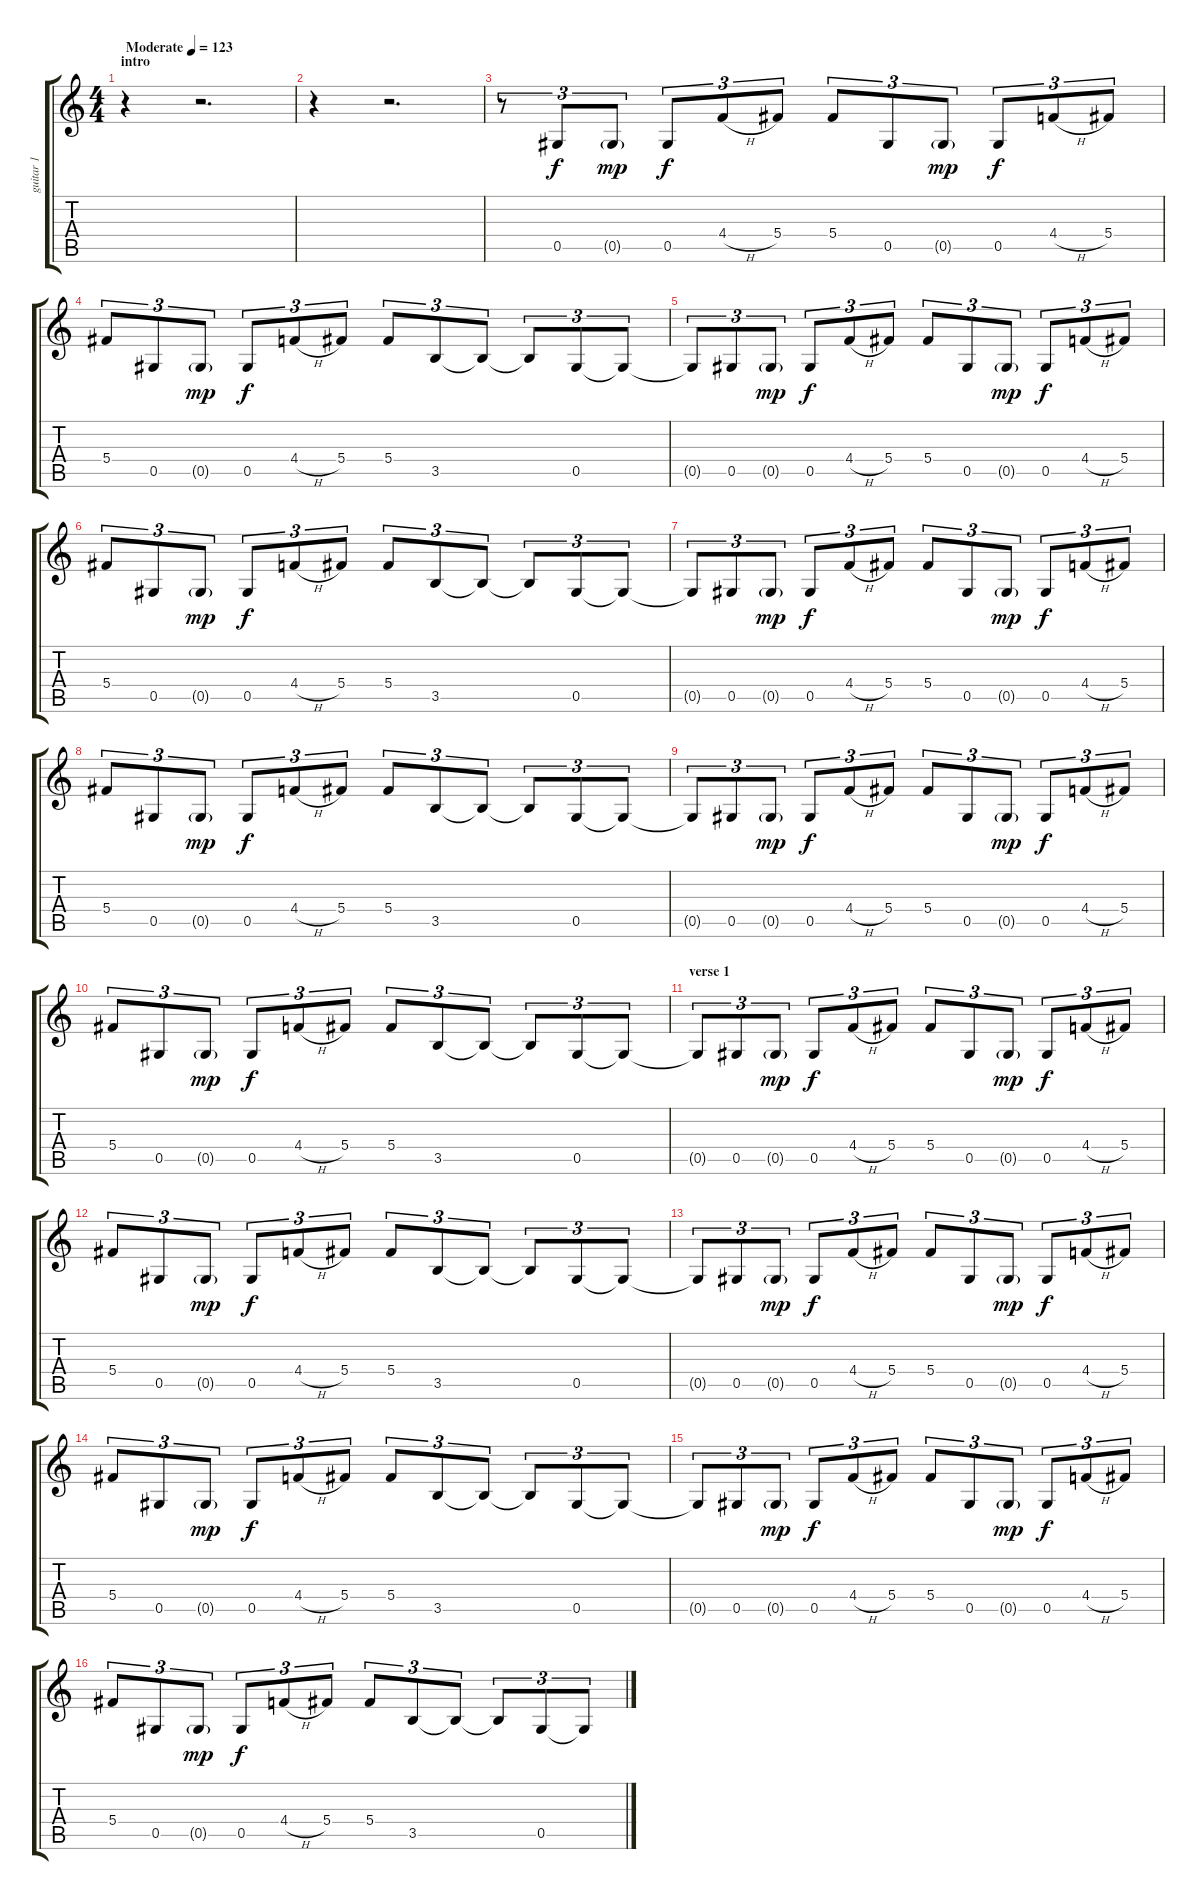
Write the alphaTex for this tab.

\track ("guitar 1" "guitar 1") {instrument overdrivenguitar}
\staff {score tabs}
\tuning (Eb4 Bb3 Gb3 Db3 Ab2 Eb2) {hide}
\ts (4 4)
\section ("" "intro")
\tempo (123 "Moderate")
\clef g2
\ks c
r.4{txt "" dy f instrument overdrivenguitar} r.2{d txt ""} |
r.4{txt ""} r.2{d txt ""} |
r.8{tu (3 2) txt ""} 0.5.8{tu (3 2) txt ""} 0.5{g}.8{tu (3 2) txt "" dy mp} 0.5.8{tu (3 2) txt "" dy f} 4.4{h}.8{tu (3 2) txt ""} 5.4.8{tu (3 2) txt ""} 5.4.8{tu (3 2) txt ""} 0.5.8{tu (3 2) txt ""} 0.5{g}.8{tu (3 2) txt "" dy mp} 0.5.8{tu (3 2) txt "" dy f} 4.4{h}.8{tu (3 2) txt ""} 5.4.8{tu (3 2) txt ""} |
5.4.8{tu (3 2) txt ""} 0.5.8{tu (3 2) txt ""} 0.5{g}.8{tu (3 2) txt "" dy mp} 0.5.8{tu (3 2) txt "" dy f} 4.4{h}.8{tu (3 2) txt ""} 5.4.8{tu (3 2) txt ""} 5.4.8{tu (3 2) txt ""} 3.5.8{tu (3 2) txt ""} 3.5{t}.8{tu (3 2) txt ""} 3.5{t}.8{tu (3 2) txt ""} 0.5.8{tu (3 2) txt ""} 0.5{t}.8{tu (3 2) txt ""} |
0.5{t}.8{tu (3 2) txt ""} 0.5.8{tu (3 2) txt ""} 0.5{g}.8{tu (3 2) txt "" dy mp} 0.5.8{tu (3 2) txt "" dy f} 4.4{h}.8{tu (3 2) txt ""} 5.4.8{tu (3 2) txt ""} 5.4.8{tu (3 2) txt ""} 0.5.8{tu (3 2) txt ""} 0.5{g}.8{tu (3 2) txt "" dy mp} 0.5.8{tu (3 2) txt "" dy f} 4.4{h}.8{tu (3 2) txt ""} 5.4.8{tu (3 2) txt ""} |
5.4.8{tu (3 2) txt ""} 0.5.8{tu (3 2) txt ""} 0.5{g}.8{tu (3 2) txt "" dy mp} 0.5.8{tu (3 2) txt "" dy f} 4.4{h}.8{tu (3 2) txt ""} 5.4.8{tu (3 2) txt ""} 5.4.8{tu (3 2) txt ""} 3.5.8{tu (3 2) txt ""} 3.5{t}.8{tu (3 2) txt ""} 3.5{t}.8{tu (3 2) txt ""} 0.5.8{tu (3 2) txt ""} 0.5{t}.8{tu (3 2) txt ""} |
0.5{t}.8{tu (3 2) txt ""} 0.5.8{tu (3 2) txt ""} 0.5{g}.8{tu (3 2) txt "" dy mp} 0.5.8{tu (3 2) txt "" dy f} 4.4{h}.8{tu (3 2) txt ""} 5.4.8{tu (3 2) txt ""} 5.4.8{tu (3 2) txt ""} 0.5.8{tu (3 2) txt ""} 0.5{g}.8{tu (3 2) txt "" dy mp} 0.5.8{tu (3 2) txt "" dy f} 4.4{h}.8{tu (3 2) txt ""} 5.4.8{tu (3 2) txt ""} |
5.4.8{tu (3 2) txt ""} 0.5.8{tu (3 2) txt ""} 0.5{g}.8{tu (3 2) txt "" dy mp} 0.5.8{tu (3 2) txt "" dy f} 4.4{h}.8{tu (3 2) txt ""} 5.4.8{tu (3 2) txt ""} 5.4.8{tu (3 2) txt ""} 3.5.8{tu (3 2) txt ""} 3.5{t}.8{tu (3 2) txt ""} 3.5{t}.8{tu (3 2) txt ""} 0.5.8{tu (3 2) txt ""} 0.5{t}.8{tu (3 2) txt ""} |
0.5{t}.8{tu (3 2) txt ""} 0.5.8{tu (3 2) txt ""} 0.5{g}.8{tu (3 2) txt "" dy mp} 0.5.8{tu (3 2) txt "" dy f} 4.4{h}.8{tu (3 2) txt ""} 5.4.8{tu (3 2) txt ""} 5.4.8{tu (3 2) txt ""} 0.5.8{tu (3 2) txt ""} 0.5{g}.8{tu (3 2) txt "" dy mp} 0.5.8{tu (3 2) txt "" dy f} 4.4{h}.8{tu (3 2) txt ""} 5.4.8{tu (3 2) txt ""} |
5.4.8{tu (3 2) txt ""} 0.5.8{tu (3 2) txt ""} 0.5{g}.8{tu (3 2) txt "" dy mp} 0.5.8{tu (3 2) txt "" dy f} 4.4{h}.8{tu (3 2) txt ""} 5.4.8{tu (3 2) txt ""} 5.4.8{tu (3 2) txt ""} 3.5.8{tu (3 2) txt ""} 3.5{t}.8{tu (3 2) txt ""} 3.5{t}.8{tu (3 2) txt ""} 0.5.8{tu (3 2) txt ""} 0.5{t}.8{tu (3 2) txt ""} |
\section ("" "verse 1 ")
0.5{t}.8{tu (3 2) txt ""} 0.5.8{tu (3 2) txt ""} 0.5{g}.8{tu (3 2) txt "" dy mp} 0.5.8{tu (3 2) txt "" dy f} 4.4{h}.8{tu (3 2) txt ""} 5.4.8{tu (3 2) txt ""} 5.4.8{tu (3 2) txt ""} 0.5.8{tu (3 2) txt ""} 0.5{g}.8{tu (3 2) txt "" dy mp} 0.5.8{tu (3 2) txt "" dy f} 4.4{h}.8{tu (3 2) txt ""} 5.4.8{tu (3 2) txt ""} |
5.4.8{tu (3 2) txt ""} 0.5.8{tu (3 2) txt ""} 0.5{g}.8{tu (3 2) txt "" dy mp} 0.5.8{tu (3 2) txt "" dy f} 4.4{h}.8{tu (3 2) txt ""} 5.4.8{tu (3 2) txt ""} 5.4.8{tu (3 2) txt ""} 3.5.8{tu (3 2) txt ""} 3.5{t}.8{tu (3 2) txt ""} 3.5{t}.8{tu (3 2) txt ""} 0.5.8{tu (3 2) txt ""} 0.5{t}.8{tu (3 2) txt ""} |
0.5{t}.8{tu (3 2) txt ""} 0.5.8{tu (3 2) txt ""} 0.5{g}.8{tu (3 2) txt "" dy mp} 0.5.8{tu (3 2) txt "" dy f} 4.4{h}.8{tu (3 2) txt ""} 5.4.8{tu (3 2) txt ""} 5.4.8{tu (3 2) txt ""} 0.5.8{tu (3 2) txt ""} 0.5{g}.8{tu (3 2) txt "" dy mp} 0.5.8{tu (3 2) txt "" dy f} 4.4{h}.8{tu (3 2) txt ""} 5.4.8{tu (3 2) txt ""} |
5.4.8{tu (3 2) txt ""} 0.5.8{tu (3 2) txt ""} 0.5{g}.8{tu (3 2) txt "" dy mp} 0.5.8{tu (3 2) txt "" dy f} 4.4{h}.8{tu (3 2) txt ""} 5.4.8{tu (3 2) txt ""} 5.4.8{tu (3 2) txt ""} 3.5.8{tu (3 2) txt ""} 3.5{t}.8{tu (3 2) txt ""} 3.5{t}.8{tu (3 2) txt ""} 0.5.8{tu (3 2) txt ""} 0.5{t}.8{tu (3 2) txt ""} |
0.5{t}.8{tu (3 2) txt ""} 0.5.8{tu (3 2) txt ""} 0.5{g}.8{tu (3 2) txt "" dy mp} 0.5.8{tu (3 2) txt "" dy f} 4.4{h}.8{tu (3 2) txt ""} 5.4.8{tu (3 2) txt ""} 5.4.8{tu (3 2) txt ""} 0.5.8{tu (3 2) txt ""} 0.5{g}.8{tu (3 2) txt "" dy mp} 0.5.8{tu (3 2) txt "" dy f} 4.4{h}.8{tu (3 2) txt ""} 5.4.8{tu (3 2) txt ""} |
5.4.8{tu (3 2) txt ""} 0.5.8{tu (3 2) txt ""} 0.5{g}.8{tu (3 2) txt "" dy mp} 0.5.8{tu (3 2) txt "" dy f} 4.4{h}.8{tu (3 2) txt ""} 5.4.8{tu (3 2) txt ""} 5.4.8{tu (3 2) txt ""} 3.5.8{tu (3 2) txt ""} 3.5{t}.8{tu (3 2) txt ""} 3.5{t}.8{tu (3 2) txt ""} 0.5.8{tu (3 2) txt ""} 0.5{t}.8{tu (3 2) txt ""}
